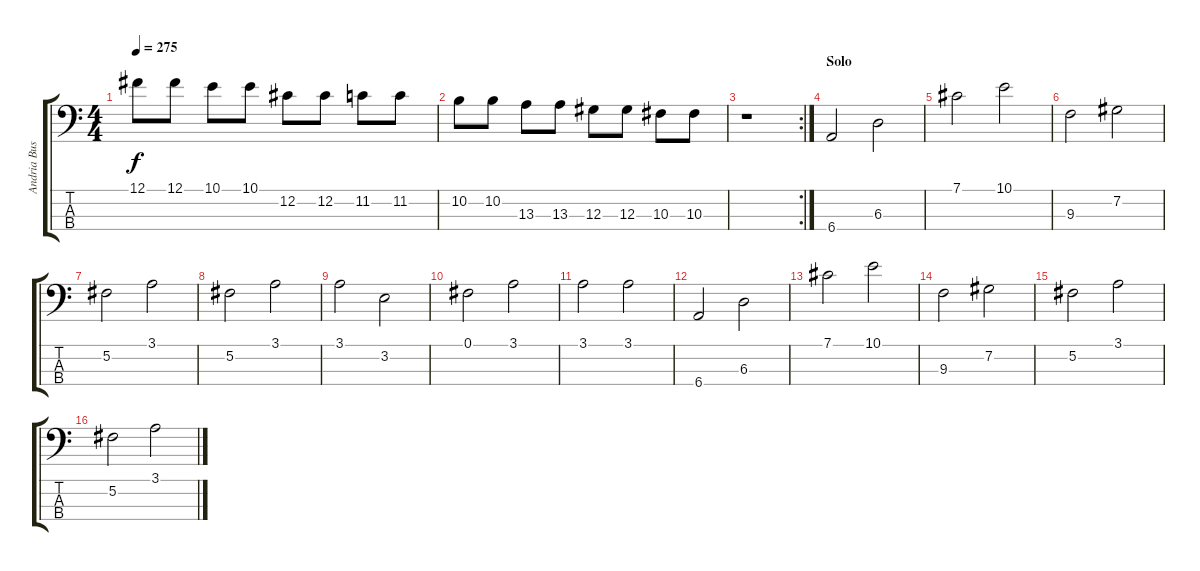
\track ("Andria Busic" "Andria Bus") {instrument electricbasspick}
\staff {score tabs}
\tuning (Gb2 Db2 Ab1 Eb1) {hide}
\ts (4 4)
\tempo 275
\clef f4
\ks c
12.1.8{dy f} 12.1.8 10.1.8 10.1.8 12.2.8 12.2.8 11.2.8 11.2.8 |
10.2.8 10.2.8 13.3.8 13.3.8 12.3.8 12.3.8 10.3.8 10.3.8 |
\rc 2
r.1 |
\section ("" "Solo")
6.4.2 6.3.2 |
7.1.2 10.1.2 |
9.3.2 7.2.2 |
5.2.2 3.1.2 |
5.2.2 3.1.2 |
3.1.2 3.2.2 |
0.1.2 3.1.2 |
3.1.2 3.1.2 |
6.4.2 6.3.2 |
7.1.2 10.1.2 |
9.3.2 7.2.2 |
5.2.2 3.1.2 |
5.2.2 3.1.2
